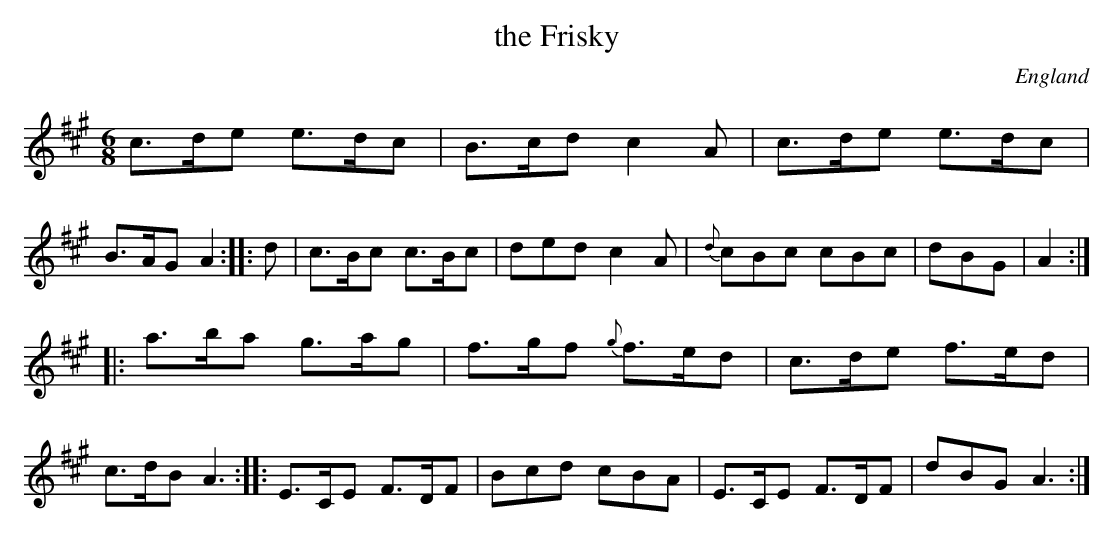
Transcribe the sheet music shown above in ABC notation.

X:1
T:the Frisky
L:1/8
M:6/8
O:England
K:A major
c>de e>dc | B>cd c2A | c>de e>dc | B>AG A2 :: \
d | \
c>Bc c>Bc | ded c2A | {d}cBc cBc | dBG | A2 ::
a>ba g>ag | f>gf {g}f>ed | c>de f>ed | c>dB A3 :: \
E>CE F>DF | Bcd cBA | E>CE F>DF | dBG A3 :|
